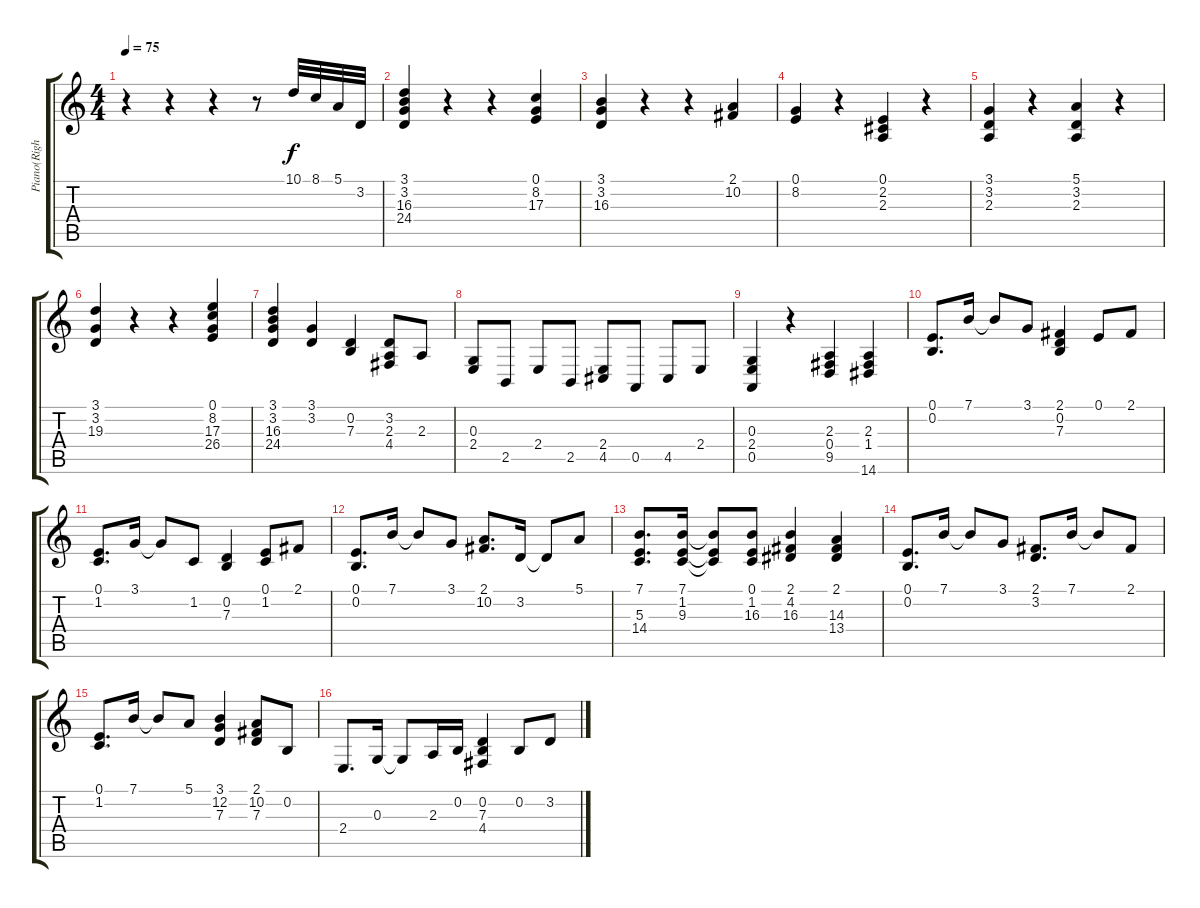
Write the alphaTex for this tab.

\track ("Piano(Right)" "Piano(Righ") {instrument acousticgrandpiano}
\staff {score tabs}
\tuning (E4 B3 G3 D3 A2 E2) {hide}
\ts (4 4)
\tempo 75
\clef g2
\ks c
r.4{dy f} r.4 r.4 r.8 10.1.32 8.1.32 5.1.32 3.2.32 |
(3.1 3.2 16.3 24.4).4 r.4 r.4 (0.1 8.2 17.3).4 |
(3.1 3.2 16.3).4 r.4 r.4 (2.1 10.2).4 |
(0.1 8.2).4 r.4 (0.1 2.2 2.3).4 r.4 |
(3.1 3.2 2.3).4 r.4 (5.1 3.2 2.3).4 r.4 |
(3.1 3.2 19.3).4 r.4 r.4 (0.1 8.2 17.3 26.4).4 |
(3.1 3.2 16.3 24.4).4 (3.1 3.2).4 (0.2 7.3).4 (3.2 2.3 4.4).8 2.3.8 |
(0.3 2.4).8 2.5.8 2.4.8 2.5.8 (2.4 4.5).8 0.5.8 4.5.8 2.4.8 |
(0.3 2.4 0.5).4 r.4 (2.3 0.4 9.5).4 (2.3 1.4 14.6).4 |
(0.1 0.2).8{d} 7.1.16 7.1{t}.8 3.1.8 (2.1 0.2 7.3).4 0.1.8 2.1.8 |
(0.1 1.2).8{d} 3.1.16 3.1{t}.8 1.2.8 (0.2 7.3).4 (0.1 1.2).8 2.1.8 |
(0.1 0.2).8{d} 7.1.16 7.1{t}.8 3.1.8 (2.1 10.2).8{d} 3.2.16 3.2{t}.8 5.1.8 |
(7.1 5.3 14.4).8{d} (7.1 1.2 9.3).16 (7.1{t} 1.2{t} 9.3{t}).8 (0.1 1.2 16.3).8 (2.1 4.2 16.3).4 (2.1 14.3 13.4).4 |
(0.1 0.2).8{d} 7.1.16 7.1{t}.8 3.1.8 (2.1 3.2).8{d} 7.1.16 7.1{t}.8 2.1.8 |
(0.1 1.2).8{d} 7.1.16 7.1{t}.8 5.1.8 (3.1 12.2 7.3).4 (2.1 10.2 7.3).8 0.2.8 |
2.4.8{d} 0.3.16 0.3{t}.8 2.3.16 0.2.16 (0.2 7.3 4.4).4 0.2.8 3.2.8
